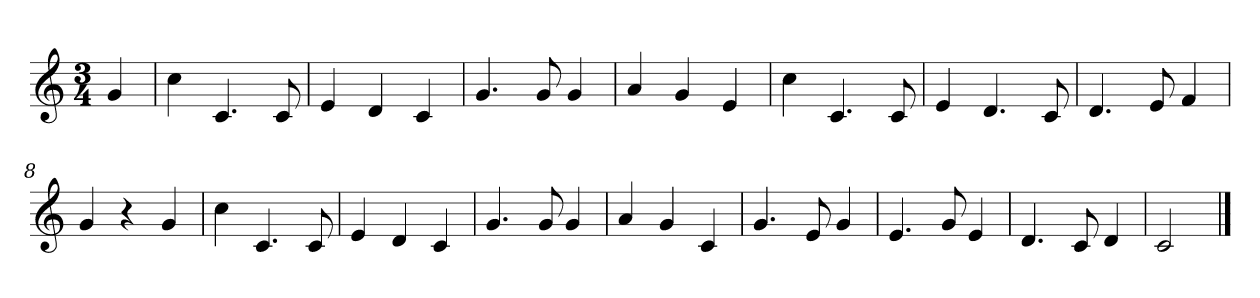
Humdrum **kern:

**kern
*part1
*staff1
*clefG2
*k[]
*C:
*M3/4
*MM80
=
4g
=1
4cc
4.c
8c
=2
4e
4d
4c
=3
4.g
8g
4g
=4
4a
4g
4e
=5
4cc
4.c
8c
=6
4e
4.d
8c
=7
4.d
8e
4f
=8
4g
4r
4g
=9
4cc
4.c
8c
=10
4e
4d
4c
=11
4.g
8g
4g
=12
4a
4g
4c
=13
4.g
8e
4g
=14
4.e
8g
4e
=15
4.d
8c
4d
=16
2c
==
*-
